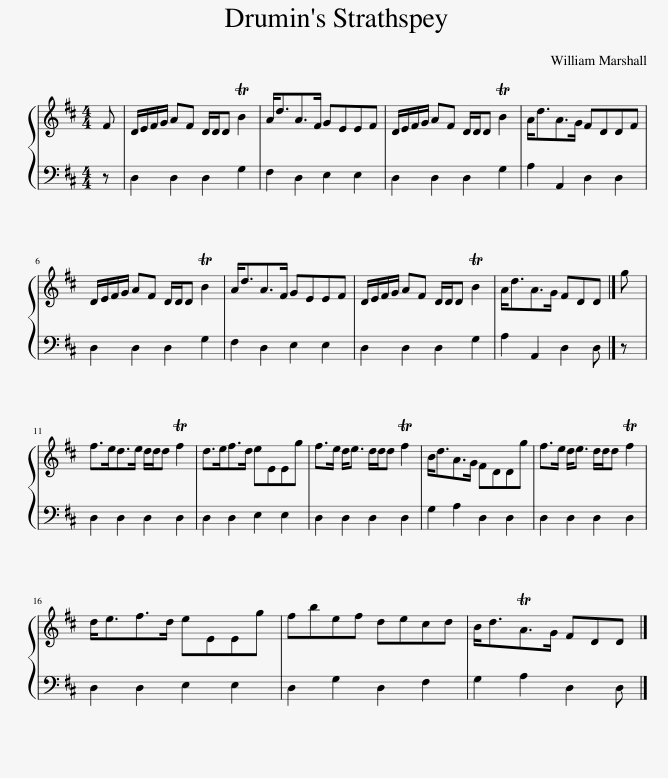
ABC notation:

X:1
%%score { 1 2 }
L:1/8
M:4/4
I:linebreak $
K:D
V:1 treble
V:2 bass
V:1
 F | D/E/F/G/ AF D/D/D TB2 | A<dA>F GEEF | D/E/F/G/ AF D/D/D TB2 | A<dA>G FDDF |$ %5
 D/E/F/G/ AF D/D/D TB2 | A<dA>F GEEF | D/E/F/G/ AF D/D/D TB2 | A<dA>G FDD |] g |$ %10
 f>ed>e d/d/d Tf2 | d>ef>d eEEg | f>e d<e d/d/d Tf2 | B<dA>G FDDg | f>e d<e d/d/d Tf2 |$ %15
 d<ef>d eEEg | fbef decd | B<dTA>G FDD |] %18
V:2
 z | D,2 D,2 D,2 G,2 | F,2 D,2 E,2 E,2 | D,2 D,2 D,2 G,2 | A,2 A,,2 D,2 D,2 |$ %5
 D,2 D,2 D,2 G,2 | F,2 D,2 E,2 E,2 | D,2 D,2 D,2 G,2 | A,2 A,,2 D,2 D, |] z |$ %10
 D,2 D,2 D,2 D,2 | D,2 D,2 E,2 E,2 | D,2 D,2 D,2 D,2 | G,2 A,2 D,2 D,2 | D,2 D,2 D,2 D,2 |$ %15
 D,2 D,2 E,2 E,2 | D,2 G,2 D,2 F,2 | G,2 A,2 D,2 D, |] %18
